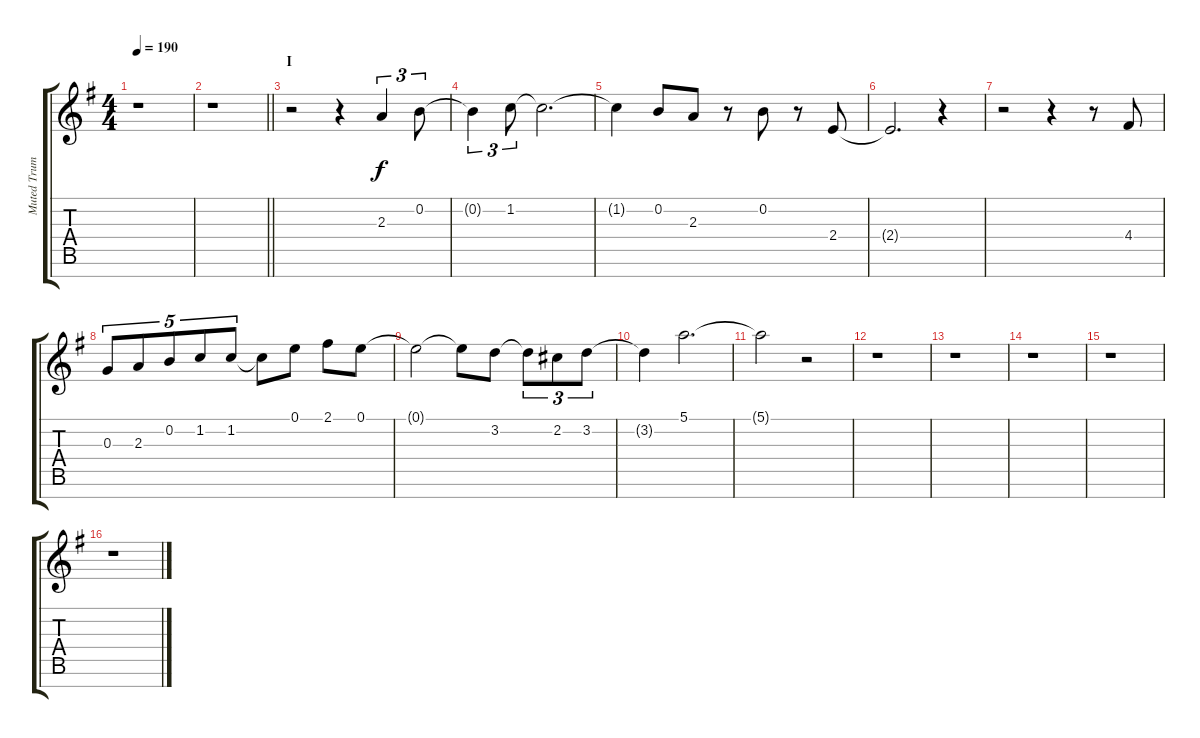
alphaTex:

\track ("Muted Trumpet" "Muted Trum") {instrument mutedtrumpet}
\staff {score tabs}
\tuning (E5 B4 G4 D4 A3 E3 B2) {hide}
\ts (4 4)
\tempo 190
\clef g2
\ks g
r.1{dy f} |
\barLineRight lightlight
r.1 |
\section ("" "I")
r.2 r.4 2.3.4{tu (3 2)} 0.2.8{tu (3 2)} |
0.2{t}.4{tu (3 2)} 1.2.8{tu (3 2)} 1.2{t}.2{d} |
1.2{t}.4 0.2.8 2.3.8 r.8 0.2.8 r.8 2.4.8 |
2.4{t}.2{d} r.4 |
r.2 r.4 r.8 4.4.8 |
0.3.8{tu (5 4)} 2.3.8{tu (5 4)} 0.2.8{tu (5 4)} 1.2.8{tu (5 4)} 1.2.8{tu (5 4)} 1.2{t}.8 0.1.8 2.1.8 0.1.8 |
0.1{t}.2 0.1{t}.8 3.2.8 3.2{t}.8{tu (3 2)} 2.2.8{tu (3 2)} 3.2.8{tu (3 2)} |
3.2{t}.4 5.1.2{d} |
5.1{t}.2 r.2 |
r.1 |
r.1 |
r.1 |
r.1 |
r.1
